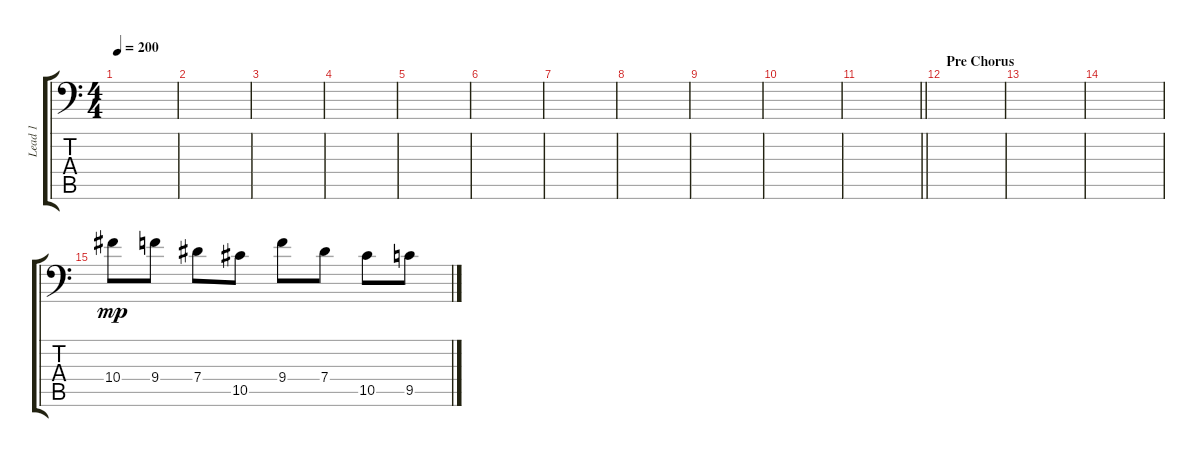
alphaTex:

\track ("Lead 1" "Lead 1") {instrument overdrivenguitar}
\staff {score tabs}
\tuning (Bb3 F3 Db3 Ab2 Eb2 Bb1) {hide}
\ts (4 4)
\tempo 200
\clef f4
\ks c
|
|
|
|
|
|
|
|
|
|
\barLineRight lightlight
|
\section ("" "Pre Chorus")
|
|
|
10.4.8{dy mp} 9.4.8 7.4.8 10.5.8 9.4.8 7.4.8 10.5.8 9.5.8
